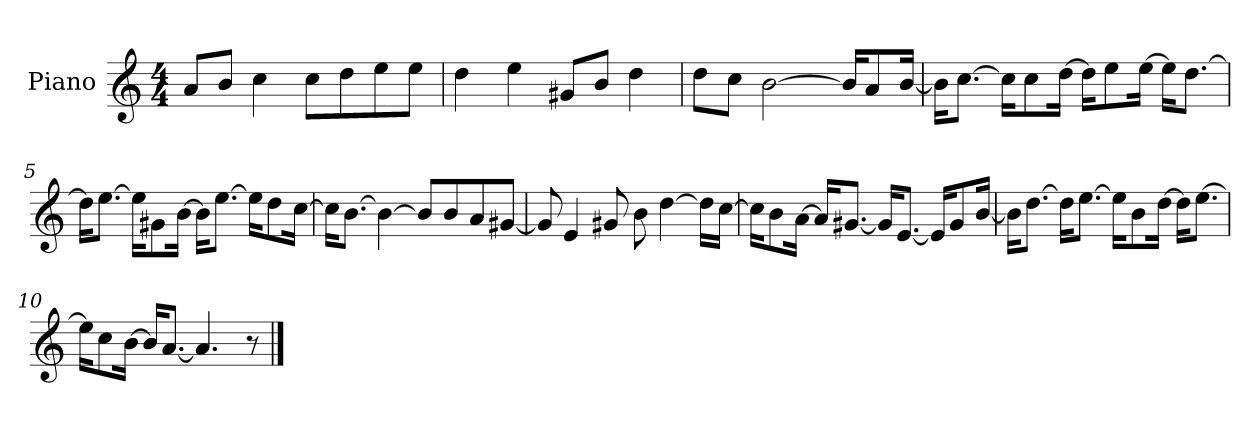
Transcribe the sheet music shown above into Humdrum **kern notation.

**kern
*part1
*staff1
*I"Piano
*I'P-no
*clefG2
*k[]
*M4/4
*MM90
=1
8a/L
8b/J
4cc\
8cc\L
8dd\
8ee\
8ee\J
=2
4dd\
4ee\
8g#X/L
8b/J
4dd\
=3
8dd\L
8cc\J
[2b\
16b/KL]
8a/
[16b/Jk
=4
16b\KL]
[8.cc\J
16cc\KL]
8cc\
[16dd\Jk
16dd\KL]
8ee\
[16ee\Jk
16ee\KL]
[8.dd\J
!!LO:LB:g=z
=5
16dd\KL]
[8.ee\J
16ee\KL]
8g#X\
[16b\Jk
16b\KL]
[8.ee\J
16ee\KL]
8dd\
[16cc\Jk
=6
16cc\KL]
[8.b\J
4b\_
8b/L]
8b/
8a/
[8g#X/J
=7
8g#/]
4e/
8g#X/
8b\
[4dd\
16dd\LL]
[16cc\JJ
=8
16cc\KL]
8b\
[16a\Jk
16a/KL]
[8.g#X/J
16g#/KL]
[8.e/J
16e/KL]
8g#/
[16b/Jk
!!LO:LB:g=z
=9
16b\KL]
[8.dd\J
16dd\KL]
[8.ee\J
16ee\KL]
8b\
[16dd\Jk
16dd\KL]
[8.ee\J
=10
16ee\KL]
8cc\
[16b\Jk
16b/KL]
[8.a/J
4.a/]
8r
==
*-
